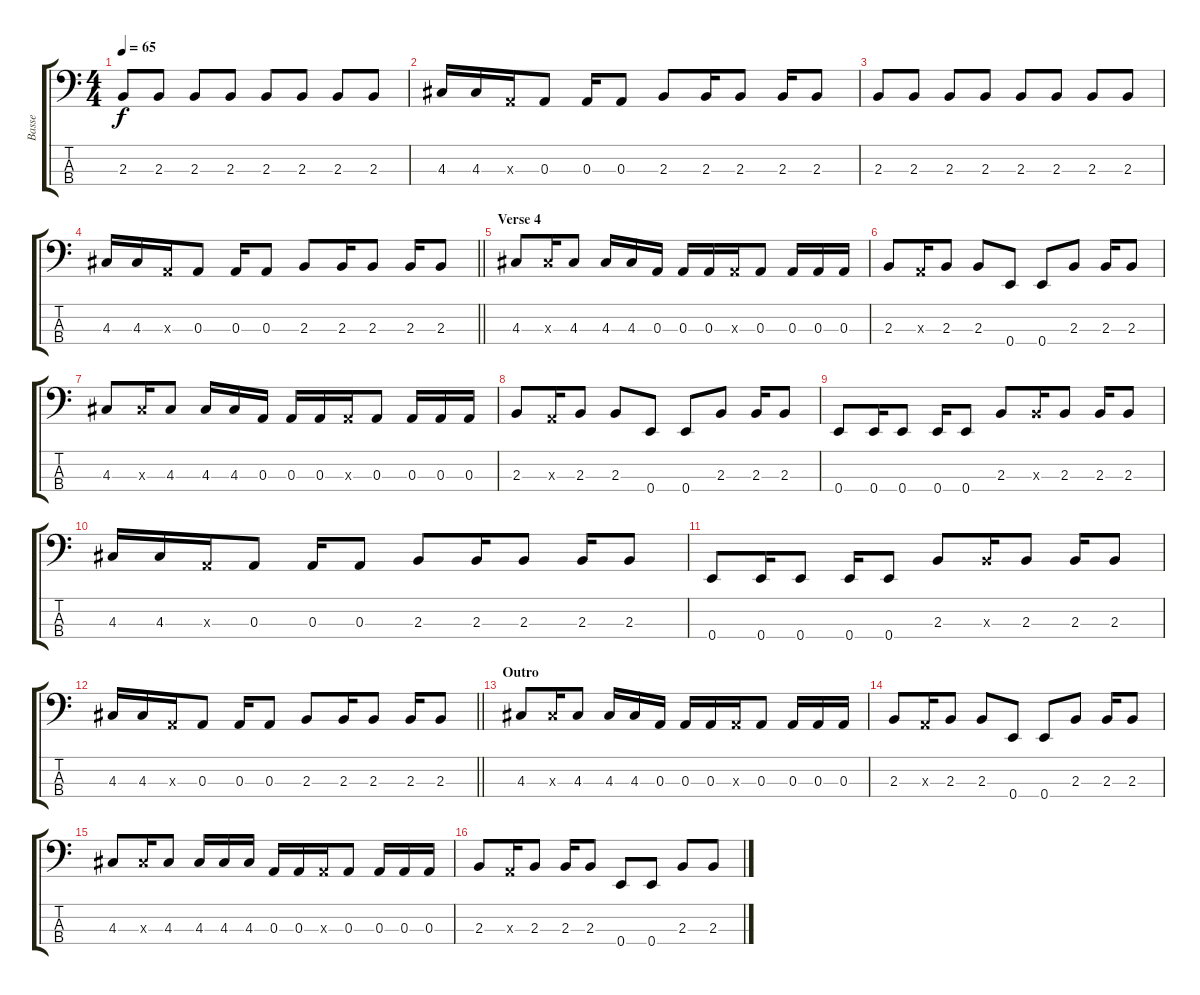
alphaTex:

\track ("Basse" "Basse") {instrument electricbassfinger}
\staff {score tabs}
\tuning (G2 D2 A1 E1) {hide}
\ts (4 4)
\tempo 65
\clef f4
\ks c
2.3.8{dy f} 2.3.8 2.3.8 2.3.8 2.3.8 2.3.8 2.3.8 2.3.8 |
4.3.16 4.3.16 0.3{x}.16 0.3.8 0.3.16 0.3.8 2.3.8 2.3.16 2.3.8 2.3.16 2.3.8 |
2.3.8 2.3.8 2.3.8 2.3.8 2.3.8 2.3.8 2.3.8 2.3.8 |
\barLineRight lightlight
4.3.16 4.3.16 0.3{x}.16 0.3.8 0.3.16 0.3.8 2.3.8 2.3.16 2.3.8 2.3.16 2.3.8 |
\section ("" "Verse 4")
4.3.8 4.3{x}.16 4.3.8 4.3.16 4.3.16 0.3.16 0.3.16 0.3.16 0.3{x}.16 0.3.8 0.3.16 0.3.16 0.3.16 |
2.3.8 0.3{x}.16 2.3.8 2.3.8 0.4.8 0.4.8 2.3.8 2.3.16 2.3.8 |
4.3.8 4.3{x}.16 4.3.8 4.3.16 4.3.16 0.3.16 0.3.16 0.3.16 0.3{x}.16 0.3.8 0.3.16 0.3.16 0.3.16 |
2.3.8 0.3{x}.16 2.3.8 2.3.8 0.4.8 0.4.8 2.3.8 2.3.16 2.3.8 |
0.4.8 0.4.16 0.4.8 0.4.16 0.4.8 2.3.8 2.3{x}.16 2.3.8 2.3.16 2.3.8 |
4.3.16 4.3.16 0.3{x}.16 0.3.8 0.3.16 0.3.8 2.3.8 2.3.16 2.3.8 2.3.16 2.3.8 |
0.4.8 0.4.16 0.4.8 0.4.16 0.4.8 2.3.8 2.3{x}.16 2.3.8 2.3.16 2.3.8 |
\barLineRight lightlight
4.3.16 4.3.16 0.3{x}.16 0.3.8 0.3.16 0.3.8 2.3.8 2.3.16 2.3.8 2.3.16 2.3.8 |
\section ("" "Outro")
4.3.8 4.3{x}.16 4.3.8 4.3.16 4.3.16 0.3.16 0.3.16 0.3.16 0.3{x}.16 0.3.8 0.3.16 0.3.16 0.3.16 |
2.3.8 0.3{x}.16 2.3.8 2.3.8 0.4.8 0.4.8 2.3.8 2.3.16 2.3.8 |
4.3.8{volume 16} 4.3{x}.16 4.3.8 4.3.16 4.3.16 4.3.16 0.3.16 0.3.16 0.3{x}.16 0.3.8 0.3.16 0.3.16 0.3.16 |
2.3.8{volume 10} 0.3{x}.16 2.3.8 2.3.16 2.3.8 0.4.8 0.4.8 2.3.8 2.3.8
